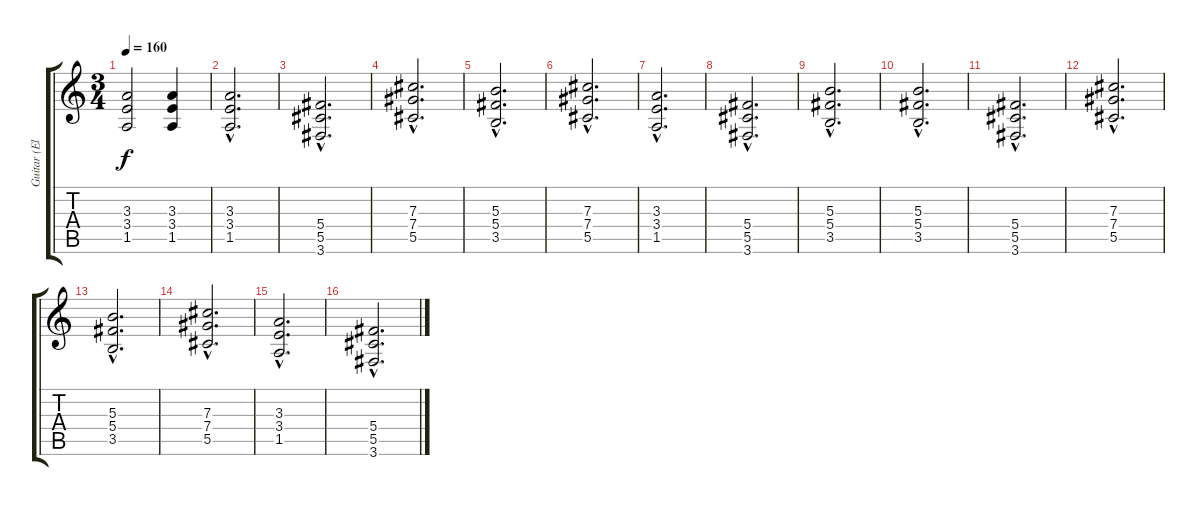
\track ("Guitar (Electric)" "Guitar (El") {instrument distortionguitar}
\staff {score tabs}
\tuning (Eb4 Bb3 Gb3 Db3 Ab2 Eb2) {hide}
\ts (3 4)
\tempo 160
\clef g2
\ks c
(3.3{t} 3.4{t} 1.5{t}).2{dy f} (3.3 3.4 1.5).4 |
(3.3{hac} 3.4{hac} 1.5{hac}).2{d} |
(5.4{hac} 5.5{hac} 3.6{hac}).2{d} |
(7.3{hac} 7.4{hac} 5.5{hac}).2{d} |
(5.3{hac} 5.4{hac} 3.5{hac}).2{d} |
(7.3{hac} 7.4{hac} 5.5{hac}).2{d} |
(3.3{hac} 3.4{hac} 1.5{hac}).2{d} |
(5.4{hac} 5.5{hac} 3.6{hac}).2{d} |
(5.3{hac} 5.4{hac} 3.5{hac}).2{d} |
(5.3{hac} 5.4{hac} 3.5{hac}).2{d} |
(5.4{hac} 5.5{hac} 3.6{hac}).2{d} |
(7.3{hac} 7.4{hac} 5.5{hac}).2{d} |
(5.3{hac} 5.4{hac} 3.5{hac}).2{d} |
(7.3{hac} 7.4{hac} 5.5{hac}).2{d} |
(3.3{hac} 3.4{hac} 1.5{hac}).2{d} |
(5.4{hac} 5.5{hac} 3.6{hac}).2{d}
